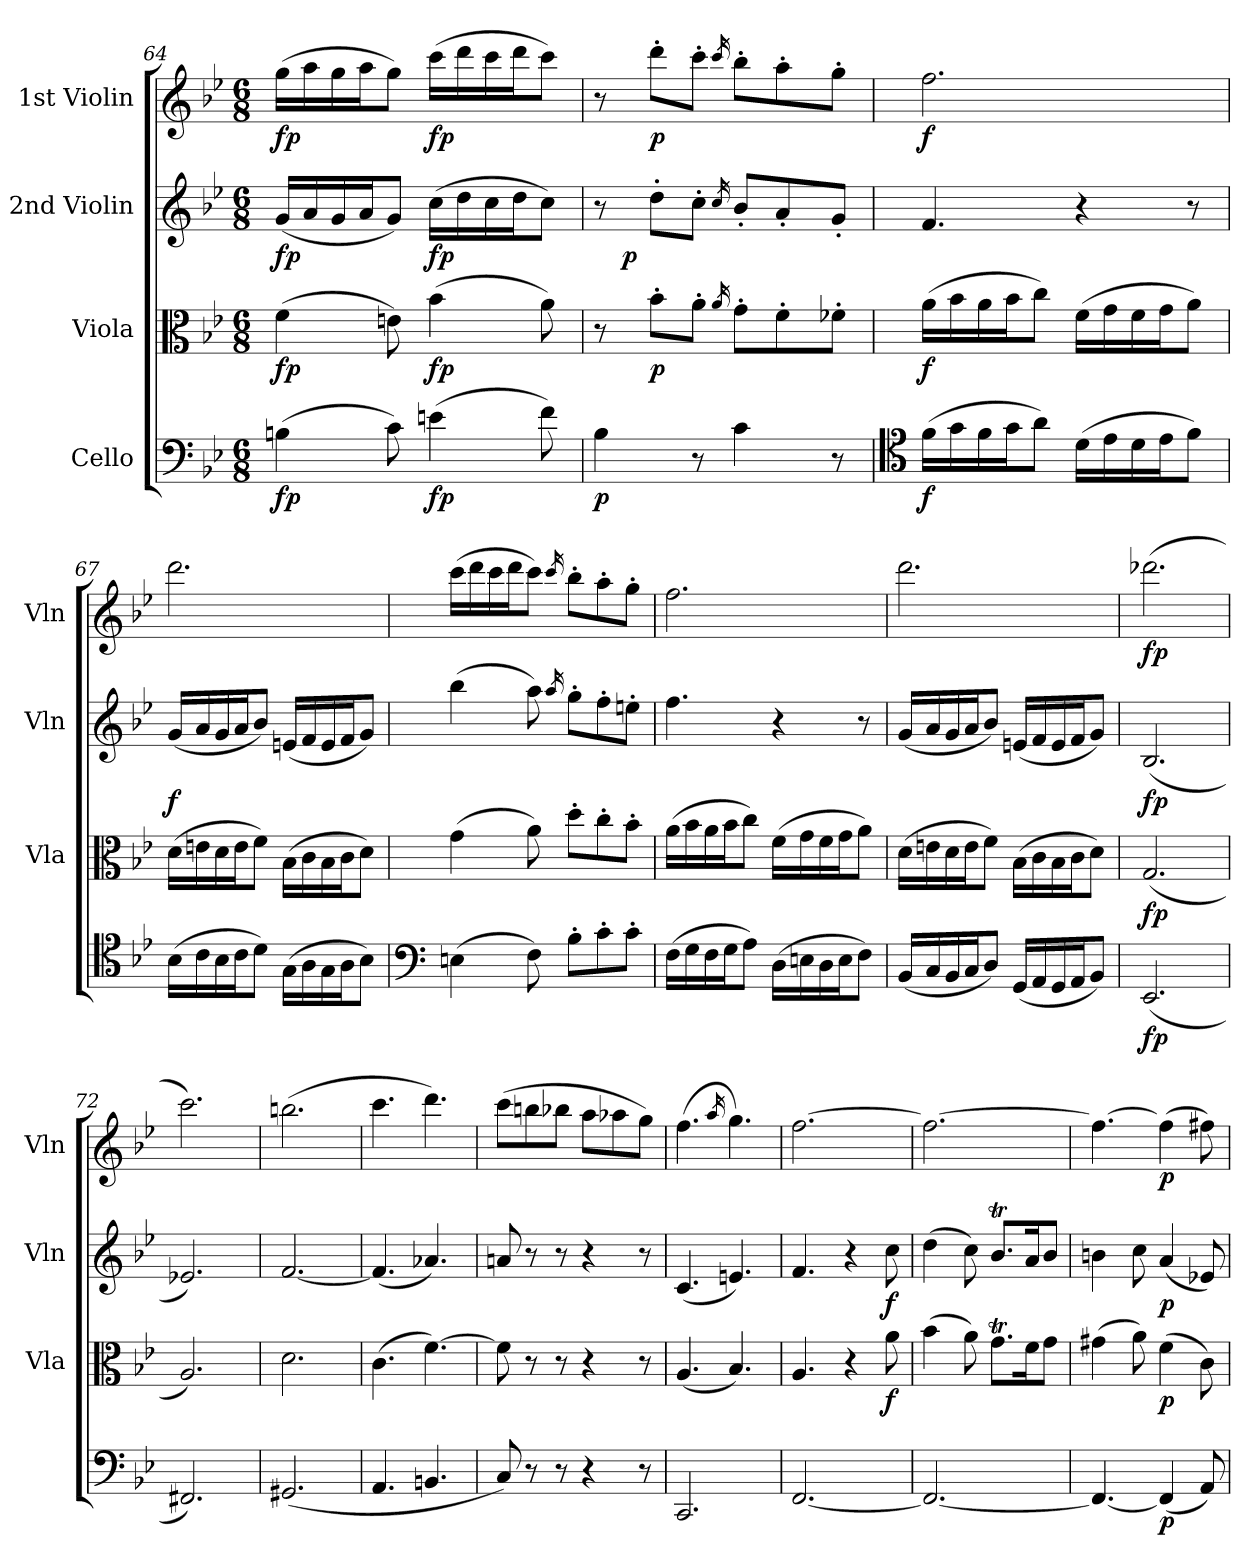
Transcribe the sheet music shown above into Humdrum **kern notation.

**kern	**dynam	**kern	**dynam	**kern	**dynam	**kern	**dynam
*part4	*part4	*part3	*part3	*part2	*part2	*part1	*part1
*staff4	*staff4	*staff3	*staff3	*staff2	*staff2	*staff1	*staff1
*I"Cello	*	*I"Viola	*	*I"2nd Violin	*	*I"1st Violin	*
*	*	*I'Vla	*	*I'Vln	*	*I'Vln	*
*clefF4	*	*clefC3	*	*clefG2	*	*clefG2	*
*k[b-e-]	*	*k[b-e-]	*	*k[b-e-]	*	*k[b-e-]	*
*B-:	*	*B-:	*	*B-:	*	*B-:	*
*M6/8	*	*M6/8	*	*M6/8	*	*M6/8	*
=64	=64	=64	=64	=64	=64	=64	=64
!	!LO:DY:b	!	!LO:DY:b	!	!LO:DY:b	!	!LO:DY:b
(4Bn\	fp	(4f\	fp	(16g/LL	fp	(16gg\LL	fp
.	.	.	.	16a/	.	16aa\	.
.	.	.	.	16g/	.	16gg\	.
.	.	.	.	16a/J	.	16aa\J	.
8c\)	.	8en\)	.	8g/J)	.	8gg\J)	.
!	!LO:DY:b	!	!LO:DY:b	!	!LO:DY:b	!	!LO:DY:b
(4en\	fp	(4b-\	fp	(16cc\LL	fp	(16ccc\LL	fp
.	.	.	.	16dd\	.	16ddd\	.
.	.	.	.	16cc\	.	16ccc\	.
.	.	.	.	16dd\J	.	16ddd\J	.
8f\)	.	8a\)	.	8cc\J)	.	8ccc\J)	.
=65	=65	=65	=65	=65	=65	=65	=65
!	!LO:DY:b	!	!	!	!	!	!
*	*	*	*	*^	*	*	*
4B-\	p	8r	.	8r	16ryy	.	8r	.
!	!	!	!	!	!	!LO:DY:b	!	!
.	.	.	.	.	2ryy	p	.	.
!	!	!	!LO:DY:b	!	!	!	!	!LO:DY:b
.	.	8b-'>\L	p	8dd'>\L	.	.	8ddd'>\L	p
8r	.	8a'>\J	.	8cc'>\J	.	.	8ccc'>\J	.
.	.	16qa/	.	16qcc/	.	.	16qccc/	.
4c\	.	8g'>\L	.	8b-'</L	.	.	8bb-'>\L	.
.	.	8f'>\	.	8a'</	.	.	8aa'>\	.
.	.	.	.	.	8.ryy	.	.	.
8r	.	8f-X'>\J	.	8g'</J	.	.	8gg'>\J	.
*	*	*	*	*v	*v	*	*	*
=66	=66	=66	=66	=66	=66	=66	=66
*clefC4	*	*	*	*	*	*	*
*	*	*	*	*^	*	*	*
!	!LO:DY:b	!	!LO:DY:b	!	!	!	!	!LO:DY:b
*	*	*	*	*v	*v	*	*	*
(16f\LL	f	(16a\LL	f	4.f/	.	2.ff\	f
16g\	.	16b-\	.	.	.	.	.
16f\	.	16a\	.	.	.	.	.
16g\J	.	16b-\J	.	.	.	.	.
8a\J)	.	8cc\J)	.	.	.	.	.
(16d\LL	.	(16f\LL	.	4r	.	.	.
16e-\	.	16g\	.	.	.	.	.
16d\	.	16f\	.	.	.	.	.
16e-\J	.	16g\J	.	.	.	.	.
8f\J)	.	8a\J)	.	8r	.	.	.
=67	=67	=67	=67	=67	=67	=67	=67
!	!	!	!	!	!LO:DY:b	!	!
(16B-\LL	.	(16d\LL	.	(16g/LL	f	2.ddd\	.
16c\	.	16en\	.	16a/	.	.	.
16B-\	.	16d\	.	16g/	.	.	.
16c\J	.	16e\J	.	16a/J	.	.	.
8d\J)	.	8f\J)	.	8b-/J)	.	.	.
(16G\LL	.	(16B-\LL	.	(16en/LL	.	.	.
16A\	.	16c\	.	16f/	.	.	.
16G\	.	16B-\	.	16e/	.	.	.
16A\J	.	16c\J	.	16f/J	.	.	.
8B-\J)	.	8d\J)	.	8g/J)	.	.	.
=68	=68	=68	=68	=68	=68	=68	=68
*clefF4	*	*	*	*	*	*	*
(4En\	.	(4g\	.	(4bb-\	.	(16ccc\LL	.
.	.	.	.	.	.	16ddd\	.
.	.	.	.	.	.	16ccc\	.
.	.	.	.	.	.	16ddd\J	.
8F\)	.	8a\)	.	8aa\)	.	8ccc\J)	.
.	.	.	.	16qaa/	.	16qccc/	.
8B-'>\L	.	8dd'>\L	.	8gg'>\L	.	8bb-'>\L	.
8c'>\	.	8cc'>\	.	8ff'>\	.	8aa'>\	.
8c'>\J	.	8b-'>\J	.	8een'>\J	.	8gg'>\J	.
=69	=69	=69	=69	=69	=69	=69	=69
(16F\LL	.	(16a\LL	.	4.ff\	.	2.ff\	.
16G\	.	16b-\	.	.	.	.	.
16F\	.	16a\	.	.	.	.	.
16G\J	.	16b-\J	.	.	.	.	.
8A\J)	.	8cc\J)	.	.	.	.	.
(16D\LL	.	(16f\LL	.	4r	.	.	.
16En\	.	16g\	.	.	.	.	.
16D\	.	16f\	.	.	.	.	.
16E\J	.	16g\J	.	.	.	.	.
8F\J)	.	8a\J)	.	8r	.	.	.
=70	=70	=70	=70	=70	=70	=70	=70
(16BB-/LL	.	(16d\LL	.	(16g/LL	.	2.ddd\	.
16C/	.	16en\	.	16a/	.	.	.
16BB-/	.	16d\	.	16g/	.	.	.
16C/J	.	16e\J	.	16a/J	.	.	.
8D/J)	.	8f\J)	.	8b-/J)	.	.	.
(16GG/LL	.	(16B-\LL	.	(16en/LL	.	.	.
16AA/	.	16c\	.	16f/	.	.	.
16GG/	.	16B-\	.	16e/	.	.	.
16AA/J	.	16c\J	.	16f/J	.	.	.
8BB-/J)	.	8d\J)	.	8g/J)	.	.	.
=71	=71	=71	=71	=71	=71	=71	=71
!	!LO:DY:b	!	!LO:DY:b	!	!LO:DY:b	!	!LO:DY:b
(2.EE-/	fp	(2.G/	fp	(2.B-/	fp	(2.ddd-X\	fp
=72	=72	=72	=72	=72	=72	=72	=72
2.FF#X/)	.	2.A/)	.	2.e-X/)	.	2.ccc\)	.
=73	=73	=73	=73	=73	=73	=73	=73
(2.GG#X/	.	2.d\	.	[2.f/	.	(2.bbn\	.
=74	=74	=74	=74	=74	=74	=74	=74
4.AA/	.	(4.c\	.	(4.f/]	.	4.ccc\	.
4.BBn/	.	[4.f\)	.	4.a-X/)	.	4.ddd\)	.
=75	=75	=75	=75	=75	=75	=75	=75
8C/)	.	8f\]	.	8an/	.	(8ccc\L	.
8r	.	8r	.	8r	.	8bbn\	.
8r	.	8r	.	8r	.	8bb-X\J	.
4r	.	4r	.	4r	.	8aa\L	.
.	.	.	.	.	.	8aa-X\	.
8r	.	8r	.	8r	.	8gg\J)	.
=76	=76	=76	=76	=76	=76	=76	=76
2.CC/	.	(4.A/	.	(4.c/	.	(4.ff\	.
.	.	.	.	.	.	16qaa/	.
.	.	4.B-/)	.	4.en/)	.	4.gg\)	.
=77	=77	=77	=77	=77	=77	=77	=77
[2.FF/	.	4.A/	.	4.f/	.	[2.ff\	.
.	.	4r	.	4r	.	.	.
!	!	!	!LO:DY:b	!	!LO:DY:b	!	!
.	.	8a\	f	8cc\	f	.	.
=78	=78	=78	=78	=78	=78	=78	=78
2.FF/_	.	(4b-\	.	(4dd\	.	2.ff\_	.
.	.	8a\)	.	8cc\)	.	.	.
.	.	8.gT\L	.	8.b-T/L	.	.	.
.	.	16f\k	.	16a/k	.	.	.
.	.	8g\J	.	8b-/J	.	.	.
=79	=79	=79	=79	=79	=79	=79	=79
4.FF/_	.	(4g#X\	.	4bn\	.	4.ff\_	.
.	.	8a\)	.	8cc\	.	.	.
!	!LO:DY:b	!	!LO:DY:b	!	!LO:DY:b	!	!LO:DY:b
(4FF/]	p	(4f\	p	(4a/	p	(4ff\]	p
8AA/)	.	8c\)	.	8e-X/)	.	8ff#X\)	.
=	=	=	=	=	=	=	=
*-	*-	*-	*-	*-	*-	*-	*-
